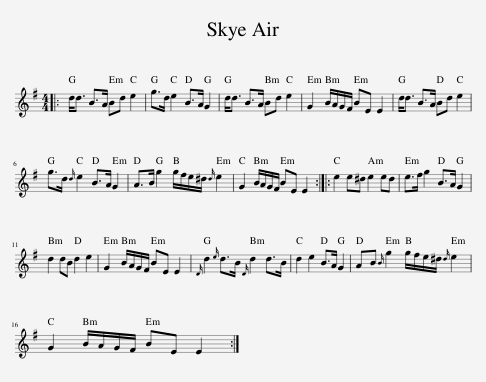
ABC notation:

X:1
L:1/8
M:4/4
I:linebreak $
K:Emin
V:1 treble
V:1
|: d<d B>A Bd e2 | g>d e2 B>A G2 | d<d B>A Bd e2 | G2 B/A/G/F/ BE E2 | d<d B>A Bd e2 |$ %5
 g>d{d} e2 B>A G2 | A>B g2 g/f/e/^d/{d} e2 | G2 B/A/G/F/ BE E2 :: e2 e^d e2 ed | e>f g2 B>A G2 |$ %10
 d2 dB d2 e2 | G2 B/A/G/F/ BE E2 |{D} d2{e} d>B{D} d2 d>B | d2 e2 B>A G2 | AB{B} g2 g/f/e/^d/{d} e2 |$ %15
 G2 B/A/G/F/ BE E2 :| %16
